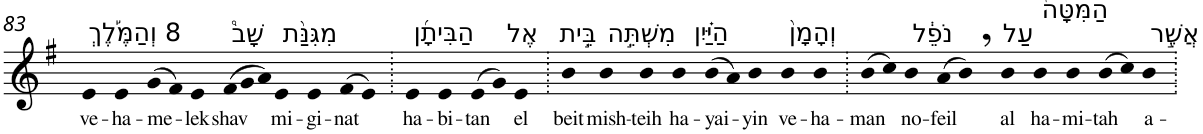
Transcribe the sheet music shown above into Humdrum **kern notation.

**kern	**text
*part1	*part1
*staff1	*staff1
*I"Piano	*
*I'Pno	*
!!LO:PB:g=z
*clefG2	*
*k[f#]	*
*G:	*
=83	=83
!LO:TX:a:t=8 וְהַמֶּ֡לֶךְ	!
!	!LO:LY:b
4e	ve-
!	!LO:LY:b
4e	-ha-
!	!LO:LY:b
(>8g	-me-
8f#)	.
!	!LO:LY:b
4e	-lek
*Xtuplet	*
!LO:TX:a:t=שָׁב֩	!
!	!LO:LY:b
(>12f#	shav
12g	.
12a)	.
!LO:TX:a:t=מִגִּנַּ֨ת	!
!	!LO:LY:b
4e	mi-
!	!LO:LY:b
4e	-gi-
!	!LO:LY:b
(>8f#	-nat
8e)	.
=84.	=84.
!LO:TX:a:t=הַבִּיתָ֜ן	!
!	!LO:LY:b
4e	ha-
!	!LO:LY:b
4e	-bi-
!	!LO:LY:b
(>8e	-tan
8g)	.
!LO:TX:a:t=אֶל	!
!	!LO:LY:b
4e	el
=85.	=85.
!LO:TX:a:t=בֵּ֣ית	!
!	!LO:LY:b
4b	beit
!LO:TX:a:t=מִשְׁתֵּ֣ה	!
!	!LO:LY:b
4b	mish-
!	!LO:LY:b
4b	-teih
!LO:TX:a:t=הַיַּ֗יִן	!
!	!LO:LY:b
4b	ha-
!	!LO:LY:b
(>8b	-yai-
8a)	.
!	!LO:LY:b
4b	-yin
!LO:TX:a:t=וְהָמָן֙	!
!	!LO:LY:b
4b	ve-
!	!LO:LY:b
4b	-ha-
=86.	=86.
!	!LO:LY:b
(>8b	-man
8cc)	.
!LO:TX:a:t=נֹפֵ֔ל	!
!	!LO:LY:b
4b	no-
!	!LO:LY:b
(>8a	-feil
8b,)	.
!LO:TX:a:t=עַל	!
!	!LO:LY:b
4b	al
!LO:TX:a:t=הַמִּטָּה֙	!
!	!LO:LY:b
4b	ha-
!	!LO:LY:b
4b	-mi-
!	!LO:LY:b
(>8b	-tah
8cc)	.
!LO:TX:a:t=אֲשֶׁ֣ר	!
!	!LO:LY:b
4b	a-
=.	=.
*-	*-
